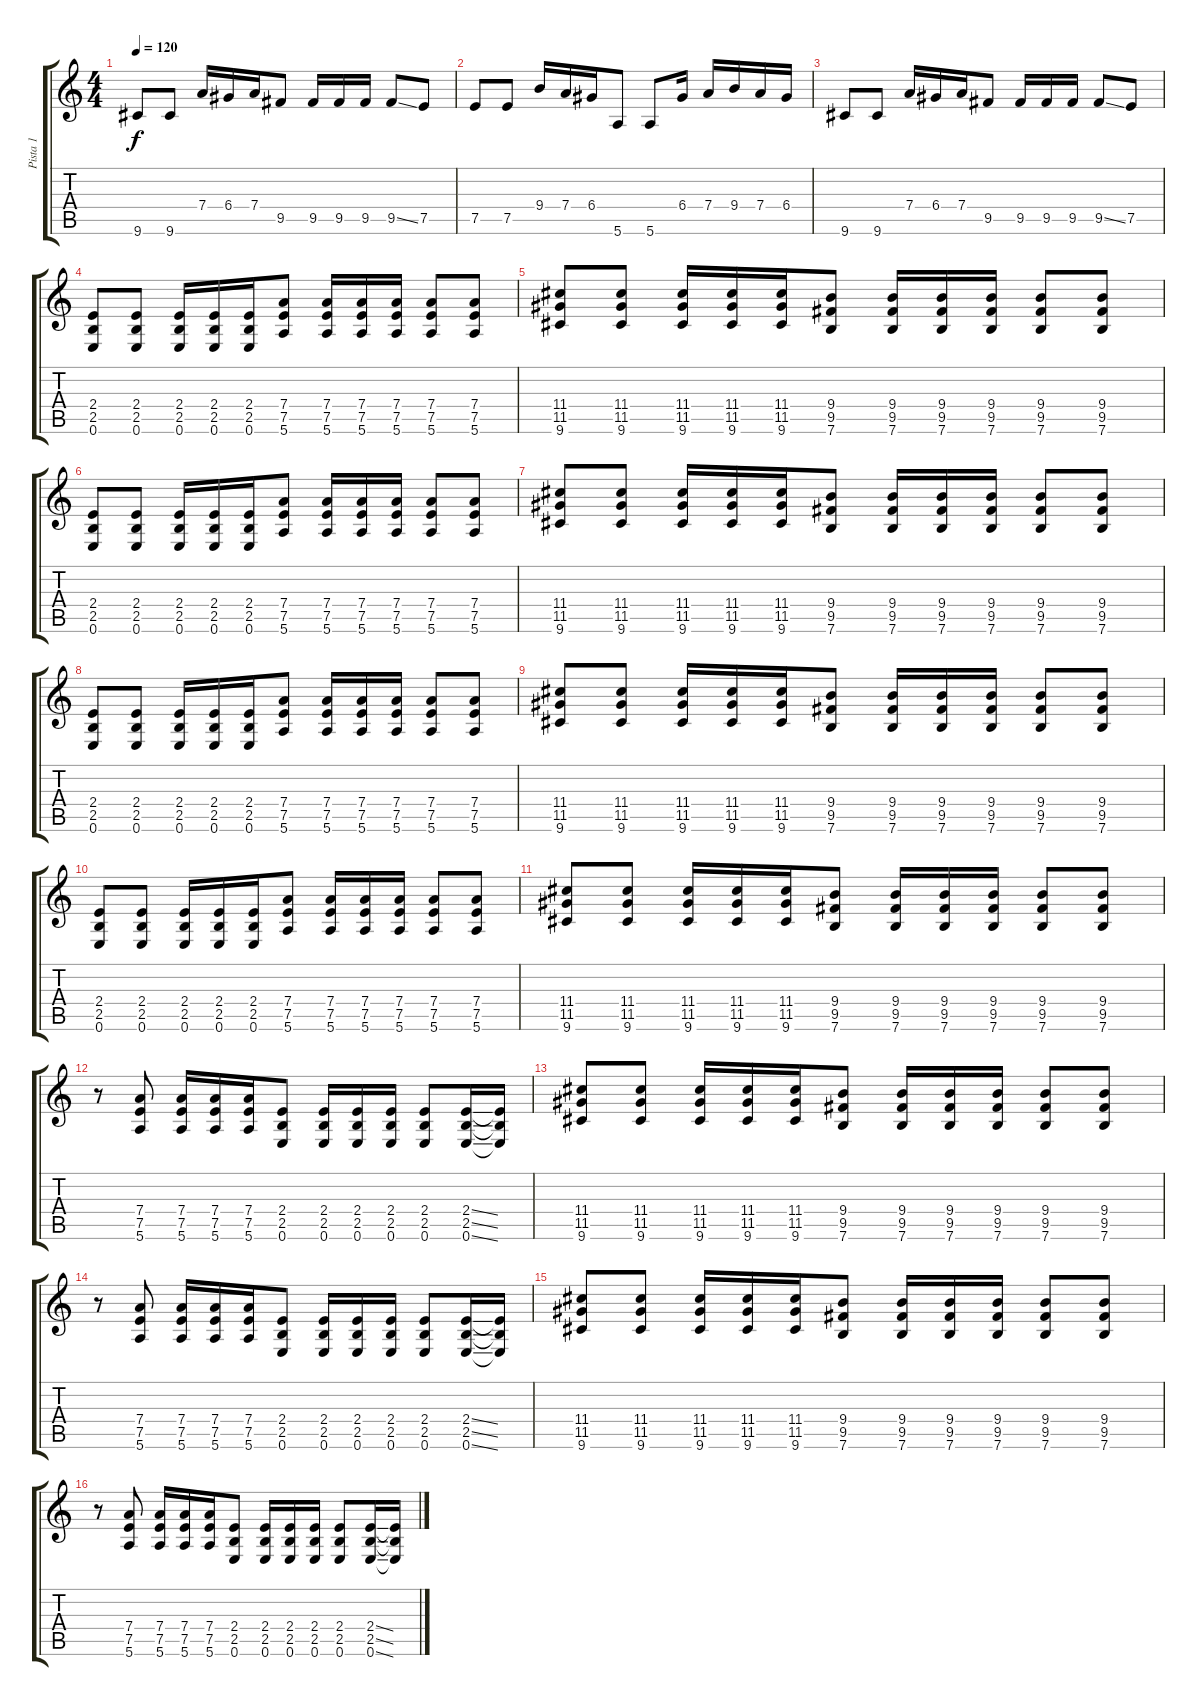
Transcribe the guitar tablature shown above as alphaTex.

\track ("Pista 1" "Pista 1") {instrument overdrivenguitar}
\staff {score tabs}
\tuning (E4 B3 G3 D3 A2 E2) {hide}
\ts (4 4)
\tempo 120
\clef g2
\ks c
9.6.8{dy f} 9.6.8 7.4.16 6.4.16 7.4.16 9.5.8 9.5.16 9.5.16 9.5.16 9.5{ss}.8 7.5.8 |
7.5.8 7.5.8 9.4.16 7.4.16 6.4.16 5.6.8 5.6.8 6.4.16 7.4.16 9.4.16 7.4.16 6.4.16 |
9.6.8 9.6.8 7.4.16 6.4.16 7.4.16 9.5.8 9.5.16 9.5.16 9.5.16 9.5{ss}.8 7.5.8 |
(2.4 2.5 0.6).8 (2.4 2.5 0.6).8 (2.4 2.5 0.6).16 (2.4 2.5 0.6).16 (2.4 2.5 0.6).16 (7.4 7.5 5.6).8 (7.4 7.5 5.6).16 (7.4 7.5 5.6).16 (7.4 7.5 5.6).16 (7.4 7.5 5.6).8 (7.4 7.5 5.6).8 |
(11.4 11.5 9.6).8 (11.4 11.5 9.6).8 (11.4 11.5 9.6).16 (11.4 11.5 9.6).16 (11.4 11.5 9.6).16 (9.4 9.5 7.6).8 (9.4 9.5 7.6).16 (9.4 9.5 7.6).16 (9.4 9.5 7.6).16 (9.4 9.5 7.6).8 (9.4 9.5 7.6).8 |
(2.4 2.5 0.6).8 (2.4 2.5 0.6).8 (2.4 2.5 0.6).16 (2.4 2.5 0.6).16 (2.4 2.5 0.6).16 (7.4 7.5 5.6).8 (7.4 7.5 5.6).16 (7.4 7.5 5.6).16 (7.4 7.5 5.6).16 (7.4 7.5 5.6).8 (7.4 7.5 5.6).8 |
(11.4 11.5 9.6).8 (11.4 11.5 9.6).8 (11.4 11.5 9.6).16 (11.4 11.5 9.6).16 (11.4 11.5 9.6).16 (9.4 9.5 7.6).8 (9.4 9.5 7.6).16 (9.4 9.5 7.6).16 (9.4 9.5 7.6).16 (9.4 9.5 7.6).8 (9.4 9.5 7.6).8 |
(2.4 2.5 0.6).8 (2.4 2.5 0.6).8 (2.4 2.5 0.6).16 (2.4 2.5 0.6).16 (2.4 2.5 0.6).16 (7.4 7.5 5.6).8 (7.4 7.5 5.6).16 (7.4 7.5 5.6).16 (7.4 7.5 5.6).16 (7.4 7.5 5.6).8 (7.4 7.5 5.6).8 |
(11.4 11.5 9.6).8 (11.4 11.5 9.6).8 (11.4 11.5 9.6).16 (11.4 11.5 9.6).16 (11.4 11.5 9.6).16 (9.4 9.5 7.6).8 (9.4 9.5 7.6).16 (9.4 9.5 7.6).16 (9.4 9.5 7.6).16 (9.4 9.5 7.6).8 (9.4 9.5 7.6).8 |
(2.4 2.5 0.6).8 (2.4 2.5 0.6).8 (2.4 2.5 0.6).16 (2.4 2.5 0.6).16 (2.4 2.5 0.6).16 (7.4 7.5 5.6).8 (7.4 7.5 5.6).16 (7.4 7.5 5.6).16 (7.4 7.5 5.6).16 (7.4 7.5 5.6).8 (7.4 7.5 5.6).8 |
(11.4 11.5 9.6).8 (11.4 11.5 9.6).8 (11.4 11.5 9.6).16 (11.4 11.5 9.6).16 (11.4 11.5 9.6).16 (9.4 9.5 7.6).8 (9.4 9.5 7.6).16 (9.4 9.5 7.6).16 (9.4 9.5 7.6).16 (9.4 9.5 7.6).8 (9.4 9.5 7.6).8 |
r.8 (7.4 7.5 5.6).8 (7.4 7.5 5.6).16 (7.4 7.5 5.6).16 (7.4 7.5 5.6).16 (2.4 2.5 0.6).8 (2.4 2.5 0.6).16 (2.4 2.5 0.6).16 (2.4 2.5 0.6).16 (2.4 2.5 0.6).8 (2.4{ss} 2.5{ss} 0.6{ss}).16 (2.4{t} 2.5{t} 0.6{t}).16 |
(11.4 11.5 9.6).8 (11.4 11.5 9.6).8 (11.4 11.5 9.6).16 (11.4 11.5 9.6).16 (11.4 11.5 9.6).16 (9.4 9.5 7.6).8 (9.4 9.5 7.6).16 (9.4 9.5 7.6).16 (9.4 9.5 7.6).16 (9.4 9.5 7.6).8 (9.4 9.5 7.6).8 |
r.8 (7.4 7.5 5.6).8 (7.4 7.5 5.6).16 (7.4 7.5 5.6).16 (7.4 7.5 5.6).16 (2.4 2.5 0.6).8 (2.4 2.5 0.6).16 (2.4 2.5 0.6).16 (2.4 2.5 0.6).16 (2.4 2.5 0.6).8 (2.4{ss} 2.5{ss} 0.6{ss}).16 (2.4{t} 2.5{t} 0.6{t}).16 |
(11.4 11.5 9.6).8 (11.4 11.5 9.6).8 (11.4 11.5 9.6).16 (11.4 11.5 9.6).16 (11.4 11.5 9.6).16 (9.4 9.5 7.6).8 (9.4 9.5 7.6).16 (9.4 9.5 7.6).16 (9.4 9.5 7.6).16 (9.4 9.5 7.6).8 (9.4 9.5 7.6).8 |
r.8 (7.4 7.5 5.6).8 (7.4 7.5 5.6).16 (7.4 7.5 5.6).16 (7.4 7.5 5.6).16 (2.4 2.5 0.6).8 (2.4 2.5 0.6).16 (2.4 2.5 0.6).16 (2.4 2.5 0.6).16 (2.4 2.5 0.6).8 (2.4{ss} 2.5{ss} 0.6{ss}).16 (2.4{t} 2.5{t} 0.6{t}).16
